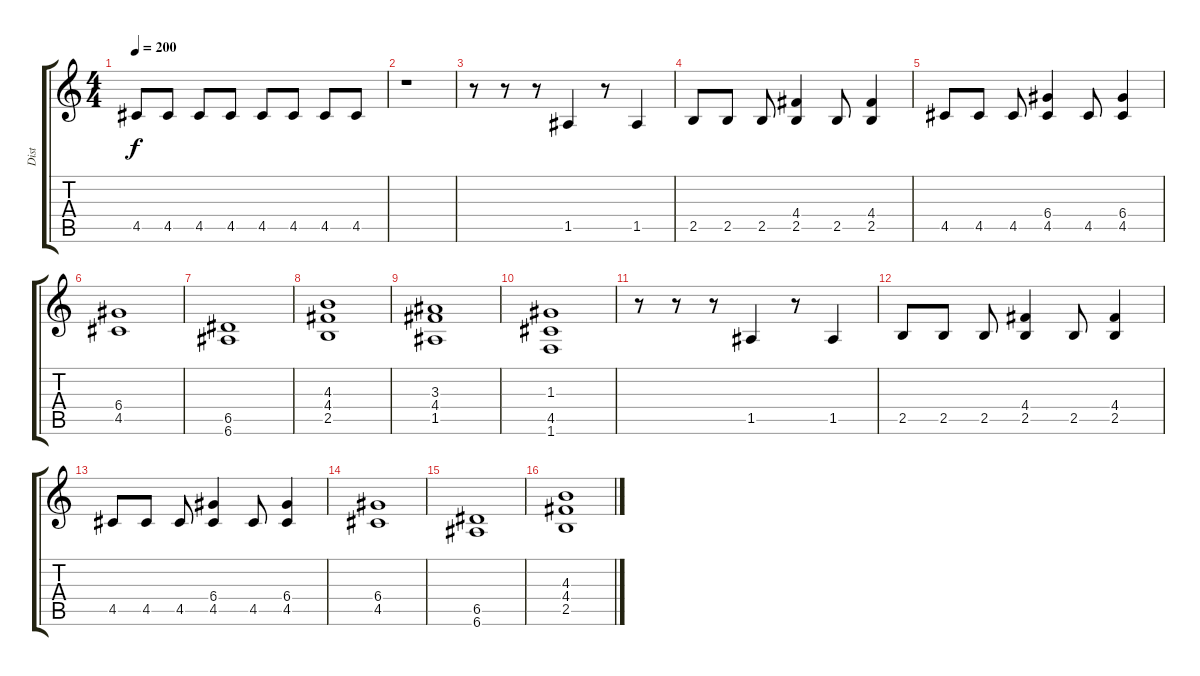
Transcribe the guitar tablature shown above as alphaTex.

\track ("Dist" "Dist") {instrument overdrivenguitar}
\staff {score tabs}
\tuning (E4 B3 G3 D3 A2 E2) {hide}
\ts (4 4)
\tempo 200
\clef g2
\ks c
4.5.8{dy f} 4.5.8 4.5.8 4.5.8 4.5.8 4.5.8 4.5.8 4.5.8 |
r.1 |
r.8 r.8 r.8 1.5.4 r.8 1.5.4 |
2.5.8 2.5.8 2.5.8 (4.4 2.5).4 2.5.8 (4.4 2.5).4 |
4.5.8 4.5.8 4.5.8 (6.4 4.5).4 4.5.8 (6.4 4.5).4 |
(6.4 4.5).1 |
(6.5 6.6).1 |
(4.3 4.4 2.5).1 |
(3.3 4.4 1.5).1 |
(1.3 4.5 1.6).1 |
r.8 r.8 r.8 1.5.4 r.8 1.5.4 |
2.5.8 2.5.8 2.5.8 (4.4 2.5).4 2.5.8 (4.4 2.5).4 |
4.5.8 4.5.8 4.5.8 (6.4 4.5).4 4.5.8 (6.4 4.5).4 |
(6.4 4.5).1 |
(6.5 6.6).1 |
(4.3 4.4 2.5).1
